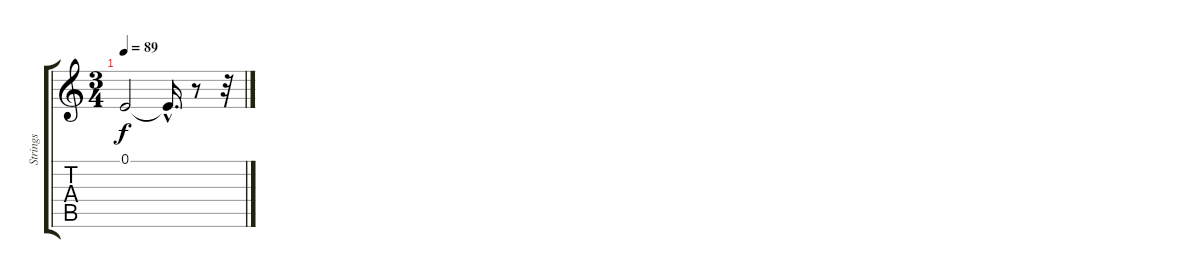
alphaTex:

\track ("Strings " "Strings ") {instrument stringensemble2}
\staff {score tabs}
\tuning (E4 B3 G3 D3 A2 E2) {hide}
\ts (3 4)
\tempo 89
\clef g2
\ks c
0.1{t}.2{dy f} 0.1{hac t}.16{d} r.8 r.32
